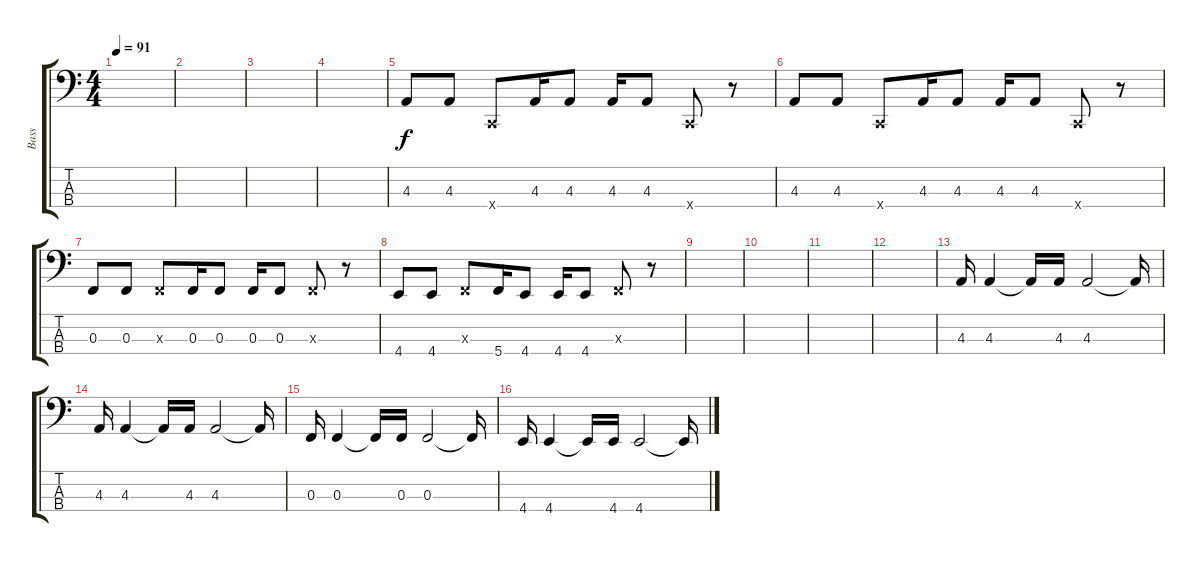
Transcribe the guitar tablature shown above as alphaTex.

\track ("Bass" "Bass") {instrument electricbassfinger}
\staff {score tabs}
\tuning (Eb2 Bb1 F1 C1) {hide}
\ts (4 4)
\tempo 91
\clef f4
\ks c
|
|
|
|
4.3.8 4.3.8 0.4{x}.8 4.3.16 4.3.8 4.3.16 4.3.8 0.4{x}.8 r.8 |
4.3.8 4.3.8 0.4{x}.8 4.3.16 4.3.8 4.3.16 4.3.8 0.4{x}.8 r.8 |
0.3.8 0.3.8 0.3{x}.8 0.3.16 0.3.8 0.3.16 0.3.8 0.3{x}.8 r.8 |
4.4.8 4.4.8 0.3{x}.8 5.4.16 4.4.8 4.4.16 4.4.8 0.3{x}.8 r.8 |
|
|
|
|
4.3.16 4.3.4 4.3{t}.16 4.3.16 4.3.2 4.3{t}.16 |
4.3.16 4.3.4 4.3{t}.16 4.3.16 4.3.2 4.3{t}.16 |
0.3.16 0.3.4 0.3{t}.16 0.3.16 0.3.2 0.3{t}.16 |
4.4.16 4.4.4 4.4{t}.16 4.4.16 4.4.2 4.4{t}.16
